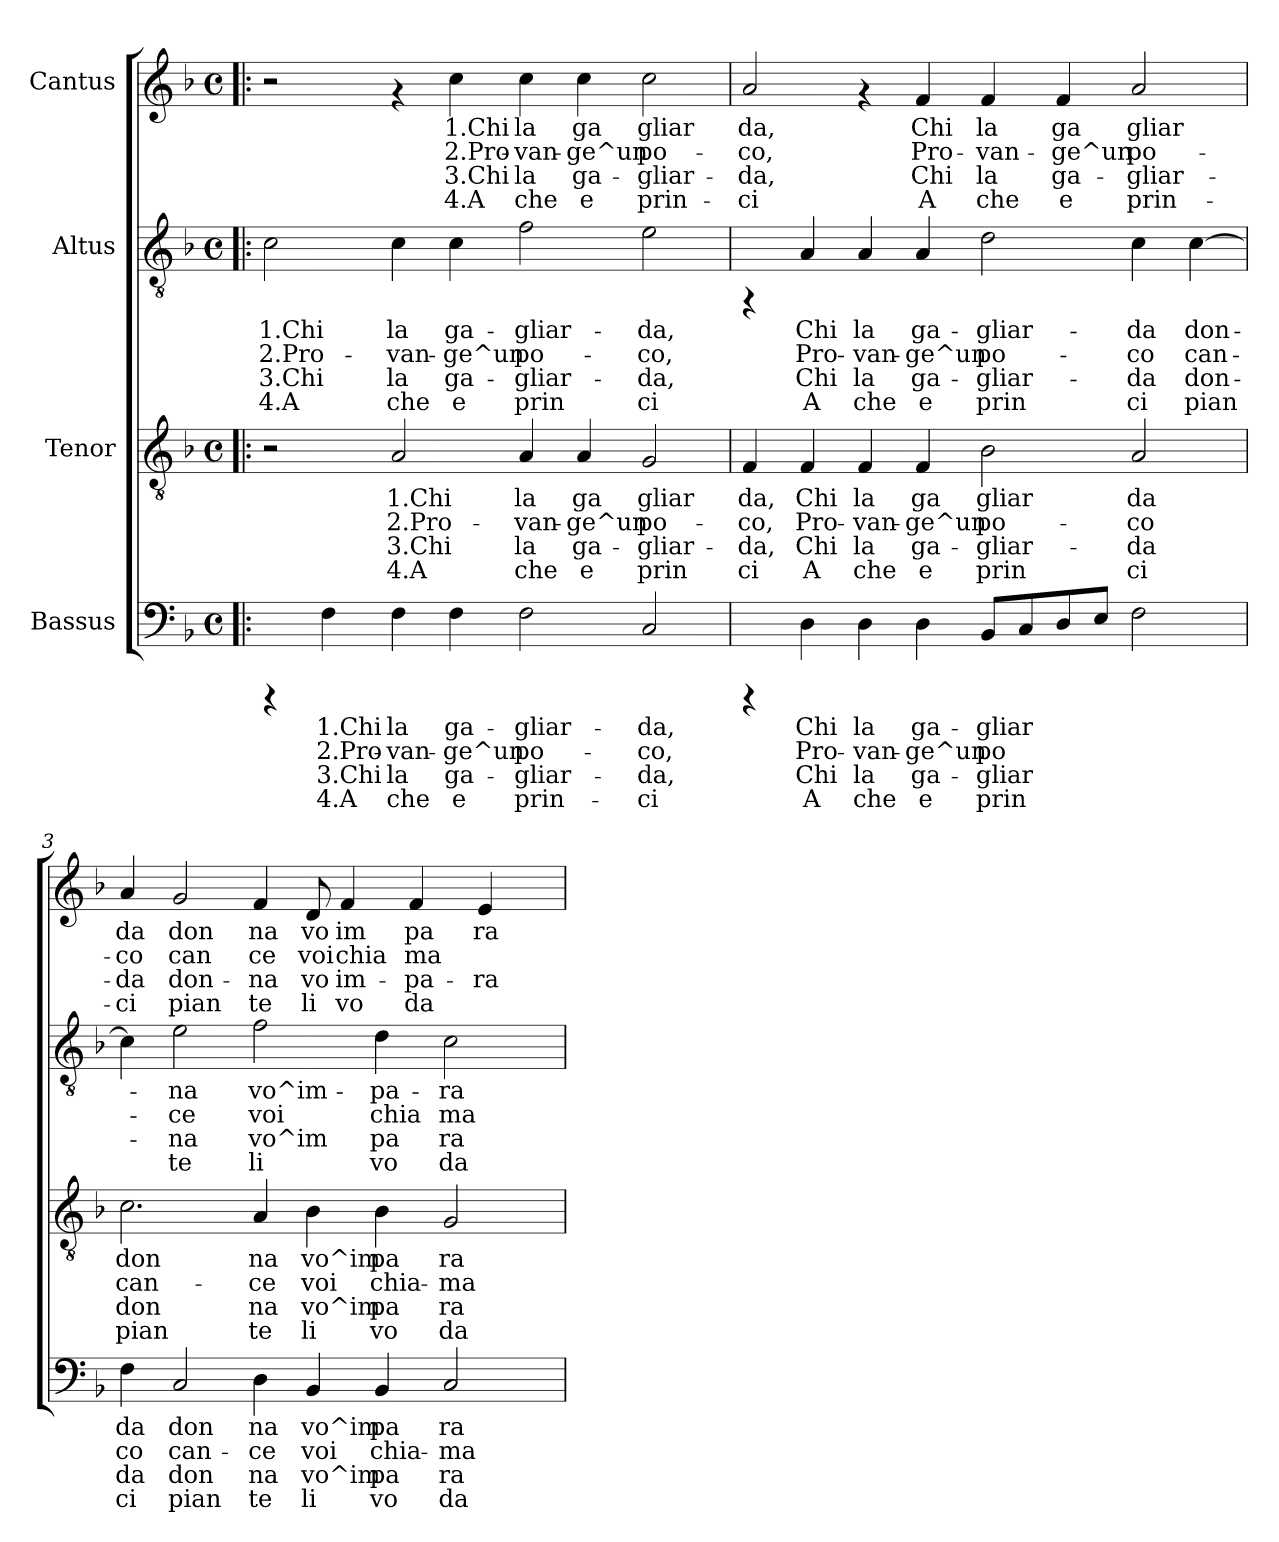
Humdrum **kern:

**kern	**text	**text	**text	**text	**kern	**text	**text	**text	**text	**kern	**text	**text	**text	**text	**kern	**text	**text	**text	**text
*part4	*part4	*part4	*part4	*part4	*part3	*part3	*part3	*part3	*part3	*part2	*part2	*part2	*part2	*part2	*part1	*part1	*part1	*part1	*part1
*staff4	*staff4	*staff4	*staff4	*staff4	*staff3	*staff3	*staff3	*staff3	*staff3	*staff2	*staff2	*staff2	*staff2	*staff2	*staff1	*staff1	*staff1	*staff1	*staff1
*I"Bassus	*	*	*	*	*I"Tenor	*	*	*	*	*I"Altus	*	*	*	*	*I"Cantus	*	*	*	*
!!LO:PB:g=z
*stria5	*	*	*	*	*stria5	*	*	*	*	*stria5	*	*	*	*	*stria5	*	*	*	*
*clefF4	*	*	*	*	*clefGv2	*	*	*	*	*clefGv2	*	*	*	*	*clefG2	*	*	*	*
*k[b-]	*	*	*	*	*k[b-]	*	*	*	*	*k[b-]	*	*	*	*	*k[b-]	*	*	*	*
*F:	*	*	*	*	*F:	*	*	*	*	*F:	*	*	*	*	*F:	*	*	*	*
*M4/4	*	*	*	*	*M4/4	*	*	*	*	*M4/4	*	*	*	*	*M4/4	*	*	*	*
*met(c)	*	*	*	*	*met(c)	*	*	*	*	*met(c)	*	*	*	*	*met(c)	*	*	*	*
=1!|:	=1!|:	=1!|:	=1!|:	=1!|:	=1!|:	=1!|:	=1!|:	=1!|:	=1!|:	=1!|:	=1!|:	=1!|:	=1!|:	=1!|:	=1!|:	=1!|:	=1!|:	=1!|:	=1!|:
!	!	!	!	!	!	!	!	!	!	!	!LO:LY:b:rj	!LO:LY:b:rj	!LO:LY:b:rj	!LO:LY:b:rj	!	!	!	!	!
4rCCC	.	.	.	.	2r	.	.	.	.	2c\	1.Chi	2.Pro-	-3.Chi	4.A	2r	.	.	.	.
!	!LO:LY:b:rj	!LO:LY:b:rj	!LO:LY:b:rj	!LO:LY:b:rj	!	!	!	!	!	!	!	!	!	!	!	!	!	!	!
4F\	1.Chi	2.Pro-	-3.Chi	4.A	.	.	.	.	.	.	.	.	.	.	.	.	.	.	.
!	!LO:LY:b:rj	!LO:LY:b:rj	!LO:LY:b:rj	!LO:LY:b:rj	!	!LO:LY:b:rj	!LO:LY:b:rj	!LO:LY:b:rj	!LO:LY:b:rj	!	!LO:LY:b:rj	!LO:LY:b:rj	!LO:LY:b:rj	!LO:LY:b:rj	!	!	!	!	!
4F\	la	van-	-la	che	2A/	1.Chi	2.Pro-	-3.Chi	4.A	4c\	la	van-	-la	che	4rf	.	.	.	.
!	!LO:LY:b:rj	!LO:LY:b:rj	!LO:LY:b:rj	!LO:LY:b:rj	!	!	!	!	!	!	!LO:LY:b:rj	!LO:LY:b:rj	!LO:LY:b:rj	!LO:LY:b:rj	!	!LO:LY:b:rj	!LO:LY:b:rj	!LO:LY:b:rj	!LO:LY:b:rj
4F\	ga-	-ge^un	ga-	-e	.	.	.	.	.	4c\	ga-	-ge^un	ga-	-e	4cc\	1.Chi	2.Pro-	-3.Chi	4.A
!	!LO:LY:b:rj	!LO:LY:b:rj	!LO:LY:b:rj	!LO:LY:b:rj	!	!LO:LY:b:rj	!LO:LY:b:rj	!LO:LY:b:rj	!LO:LY:b:rj	!	!LO:LY:b:rj	!LO:LY:b:rj	!LO:LY:b:rj	!LO:LY:b:rj	!	!LO:LY:b:rj	!LO:LY:b:rj	!LO:LY:b:rj	!LO:LY:b:rj
2F\	gliar-	-po-	-gliar-	-prin-	4A/	la	van-	-la	che	2f\	gliar-	-po-	-gliar-	-prin	4cc\	la	van-	-la	che
!	!	!	!	!	!	!LO:LY:b:rj	!LO:LY:b:rj	!LO:LY:b:rj	!LO:LY:b:rj	!	!	!	!	!	!	!LO:LY:b:rj	!LO:LY:b:rj	!LO:LY:b:rj	!LO:LY:b:rj
.	.	.	.	.	4A/	ga	ge^un	ga-	-e	.	.	.	.	.	4cc\	ga	ge^un	ga-	-e
!	!LO:LY:b:rj	!LO:LY:b:rj	!LO:LY:b:rj	!LO:LY:b:rj	!	!LO:LY:b:rj	!LO:LY:b:rj	!LO:LY:b:rj	!LO:LY:b:rj	!	!LO:LY:b:rj	!LO:LY:b:rj	!LO:LY:b:rj	!LO:LY:b:rj	!	!LO:LY:b:rj	!LO:LY:b:rj	!LO:LY:b:rj	!LO:LY:b:rj
2C/	-da,	co,	da,	ci	2G/	gliar	po-	-gliar-	-prin	2e\	da,	co,	da,	ci	2cc\	gliar	po-	-gliar-	-prin-
=2	=2	=2	=2	=2	=2	=2	=2	=2	=2	=2	=2	=2	=2	=2	=2	=2	=2	=2	=2
!	!	!	!	!	!	!LO:LY:b:rj	!LO:LY:b:rj	!LO:LY:b:rj	!LO:LY:b:rj	!	!	!	!	!	!	!LO:LY:b:rj	!LO:LY:b:rj	!LO:LY:b:rj	!LO:LY:b:rj
4rCCC	.	.	.	.	4F/	da,	co,	da,	ci	4rFF	.	.	.	.	2a/	-da,	co,	da,	ci
!	!LO:LY:b:rj	!LO:LY:b:rj	!LO:LY:b:rj	!LO:LY:b:rj	!	!LO:LY:b:rj	!LO:LY:b:rj	!LO:LY:b:rj	!LO:LY:b:rj	!	!LO:LY:b:rj	!LO:LY:b:rj	!LO:LY:b:rj	!LO:LY:b:rj	!	!	!	!	!
4D\	Chi	Pro-	-Chi	A	4F/	Chi	Pro-	-Chi	A	4A/	Chi	Pro-	-Chi	A	.	.	.	.	.
!	!LO:LY:b:rj	!LO:LY:b:rj	!LO:LY:b:rj	!LO:LY:b:rj	!	!LO:LY:b:rj	!LO:LY:b:rj	!LO:LY:b:rj	!LO:LY:b:rj	!	!LO:LY:b:rj	!LO:LY:b:rj	!LO:LY:b:rj	!LO:LY:b:rj	!	!	!	!	!
4D\	la	van-	-la	che	4F/	la	van-	-la	che	4A/	la	van-	-la	che	4rf	.	.	.	.
!	!LO:LY:b:rj	!LO:LY:b:rj	!LO:LY:b:rj	!LO:LY:b:rj	!	!LO:LY:b:rj	!LO:LY:b:rj	!LO:LY:b:rj	!LO:LY:b:rj	!	!LO:LY:b:rj	!LO:LY:b:rj	!LO:LY:b:rj	!LO:LY:b:rj	!	!LO:LY:b:rj	!LO:LY:b:rj	!LO:LY:b:rj	!LO:LY:b:rj
4D\	ga-	-ge^un	ga-	-e	4F/	ga	ge^un	ga-	-e	4A/	ga-	-ge^un	ga-	-e	4f/	Chi	Pro-	-Chi	A
!	!LO:LY:b:rj	!LO:LY:b:rj	!LO:LY:b:rj	!LO:LY:b:rj	!	!LO:LY:b:rj	!LO:LY:b:rj	!LO:LY:b:rj	!LO:LY:b:rj	!	!LO:LY:b:rj	!LO:LY:b:rj	!LO:LY:b:rj	!LO:LY:b:rj	!	!LO:LY:b:rj	!LO:LY:b:rj	!LO:LY:b:rj	!LO:LY:b:rj
8BB-/L	gliar-	-po-	-gliar-	-prin-	2B-\	gliar	po-	-gliar-	-prin	2d\	gliar-	-po-	-gliar-	-prin	4f/	la	van-	-la	che
!	!LO:LY:b:rj	!LO:LY:b:rj	!LO:LY:b:rj	!LO:LY:b:rj	!	!	!	!	!	!	!	!	!	!	!	!	!	!	!
8C/	--	--	--	--	.	.	.	.	.	.	.	.	.	.	.	.	.	.	.
!	!LO:LY:b:rj	!LO:LY:b:rj	!LO:LY:b:rj	!LO:LY:b:rj	!	!	!	!	!	!	!	!	!	!	!	!LO:LY:b:rj	!LO:LY:b:rj	!LO:LY:b:rj	!LO:LY:b:rj
8D/	--	--	--	--	.	.	.	.	.	.	.	.	.	.	4f/	ga	ge^un	ga-	-e
!	!LO:LY:b:rj	!LO:LY:b:rj	!LO:LY:b:rj	!LO:LY:b:rj	!	!	!	!	!	!	!	!	!	!	!	!	!	!	!
8E/J	--	--	--	--	.	.	.	.	.	.	.	.	.	.	.	.	.	.	.
!	!LO:LY:b:rj	!LO:LY:b:rj	!LO:LY:b:rj	!LO:LY:b:rj	!	!LO:LY:b:rj	!LO:LY:b:rj	!LO:LY:b:rj	!LO:LY:b:rj	!	!LO:LY:b:rj	!LO:LY:b:rj	!LO:LY:b:rj	!LO:LY:b:rj	!	!LO:LY:b:rj	!LO:LY:b:rj	!LO:LY:b:rj	!LO:LY:b:rj
2F\	--	--	--	--	2A/	da	co	da	ci	4c\	da	co	da	ci	2a/	gliar	po-	-gliar-	-prin-
!	!	!	!	!	!	!	!	!	!	!	!LO:LY:b:rj	!LO:LY:b:rj	!LO:LY:b:rj	!LO:LY:b:rj	!	!	!	!	!
.	.	.	.	.	.	.	.	.	.	[<4c\	don-	-can-	-don-	-pian	.	.	.	.	.
!!LO:LB:g=z
=3	=3	=3	=3	=3	=3	=3	=3	=3	=3	=3	=3	=3	=3	=3	=3	=3	=3	=3	=3
!	!LO:LY:b:rj	!LO:LY:b:rj	!LO:LY:b:rj	!LO:LY:b:rj	!	!LO:LY:b:rj	!LO:LY:b:rj	!LO:LY:b:rj	!LO:LY:b:rj	!	!LO:LY:b:rj	!LO:LY:b:rj	!LO:LY:b:rj	!LO:LY:b:rj	!	!LO:LY:b:rj	!LO:LY:b:rj	!LO:LY:b:rj	!LO:LY:b:rj
4F\	-da	co	da	ci	2.c\	don	can-	-don	pian	4c\]	.	.	.	.	4a/	-da	co	da	ci
!	!LO:LY:b:rj	!LO:LY:b:rj	!LO:LY:b:rj	!LO:LY:b:rj	!	!	!	!	!	!	!LO:LY:b:rj	!LO:LY:b:rj	!LO:LY:b:rj	!LO:LY:b:rj	!	!LO:LY:b:rj	!LO:LY:b:rj	!LO:LY:b:rj	!LO:LY:b:rj
2C/	don	can-	-don	pian	.	.	.	.	.	2e\	na	ce	na	te	2g/	don	can	don-	-pian
!	!LO:LY:b:rj	!LO:LY:b:rj	!LO:LY:b:rj	!LO:LY:b:rj	!	!LO:LY:b:rj	!LO:LY:b:rj	!LO:LY:b:rj	!LO:LY:b:rj	!	!LO:LY:b:rj	!LO:LY:b:rj	!LO:LY:b:rj	!LO:LY:b:rj	!	!LO:LY:b:rj	!LO:LY:b:rj	!LO:LY:b:rj	!LO:LY:b:rj
4D\	na	ce	na	te	4A/	na	ce	na	te	2f\	vo^im-	-voi	vo^im	li	4f/	na	ce	na	te
!	!LO:LY:b:rj	!LO:LY:b:rj	!LO:LY:b:rj	!LO:LY:b:rj	!	!LO:LY:b:rj	!LO:LY:b:rj	!LO:LY:b:rj	!LO:LY:b:rj	!	!	!	!	!	!	!LO:LY:b:rj	!LO:LY:b:rj	!LO:LY:b:rj	!LO:LY:b:rj
4BB-/	vo^im	voi	vo^im	li	4B-\	vo^im	voi	vo^im	li	.	.	.	.	.	8d/	vo	voi	vo	li
!	!	!	!	!	!	!	!	!	!	!	!	!	!	!	!	!LO:LY:b:rj	!LO:LY:b:rj	!LO:LY:b:rj	!LO:LY:b:rj
.	.	.	.	.	.	.	.	.	.	.	.	.	.	.	4f/	im	chia	im-	-vo
!	!LO:LY:b:rj	!LO:LY:b:rj	!LO:LY:b:rj	!LO:LY:b:rj	!	!LO:LY:b:rj	!LO:LY:b:rj	!LO:LY:b:rj	!LO:LY:b:rj	!	!LO:LY:b:rj	!LO:LY:b:rj	!LO:LY:b:rj	!LO:LY:b:rj	!	!	!	!	!
4BB-/	pa	chia-	-pa	vo	4B-\	pa	chia-	-pa	vo	4d\	pa-	-chia	pa	vo	.	.	.	.	.
!	!	!	!	!	!	!	!	!	!	!	!	!	!	!	!	!LO:LY:b:rj	!LO:LY:b:rj	!LO:LY:b:rj	!LO:LY:b:rj
.	.	.	.	.	.	.	.	.	.	.	.	.	.	.	4f/	pa	ma-	-pa-	-da-
!	!LO:LY:b:rj	!LO:LY:b:rj	!LO:LY:b:rj	!LO:LY:b:rj	!	!LO:LY:b:rj	!LO:LY:b:rj	!LO:LY:b:rj	!LO:LY:b:rj	!	!LO:LY:b:rj	!LO:LY:b:rj	!LO:LY:b:rj	!LO:LY:b:rj	!	!	!	!	!
2C/	ra	ma-	-ra	da	2G/	ra	ma-	-ra	da	2c\	ra-	-ma	ra	da	.	.	.	.	.
!	!	!	!	!	!	!	!	!	!	!	!	!	!	!	!	!LO:LY:b:rj	!LO:LY:b:rj	!LO:LY:b:rj	!LO:LY:b:rj
.	.	.	.	.	.	.	.	.	.	.	.	.	.	.	4e/	-ra	-	-ra-	--
.	.	.	.	.	.	.	.	.	.	.	.	.	.	.	8ryy	.	.	.	.
=	=	=	=	=	=	=	=	=	=	=	=	=	=	=	=	=	=	=	=
*-	*-	*-	*-	*-	*-	*-	*-	*-	*-	*-	*-	*-	*-	*-	*-	*-	*-	*-	*-
